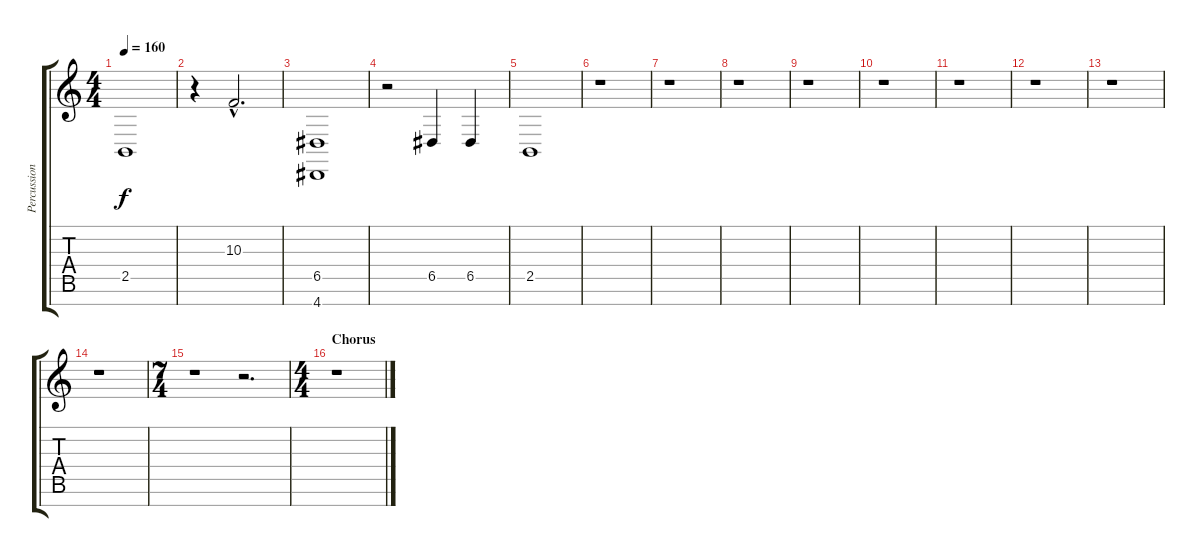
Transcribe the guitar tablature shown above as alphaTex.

\track ("Percussion" "Percussion") {instrument taikodrum}
\staff {score tabs}
\tuning (E4 B3 G3 D3 A2 E2 B1) {hide}
\ts (4 4)
\tempo 160
\clef g2
\ks c
2.5.1{dy f} |
r.4 10.3{hac}.2{d instrument reversecymbal} |
(6.5 4.7).1{instrument taikodrum} |
r.2 6.5.4 6.5.4 |
2.5.1 |
r.1 |
r.1 |
r.1 |
r.1 |
r.1 |
r.1 |
r.1 |
r.1 |
r.1 |
\ts (7 4)
r.1 r.2{d} |
\ts (4 4)
\section ("" "Chorus")
r.1
